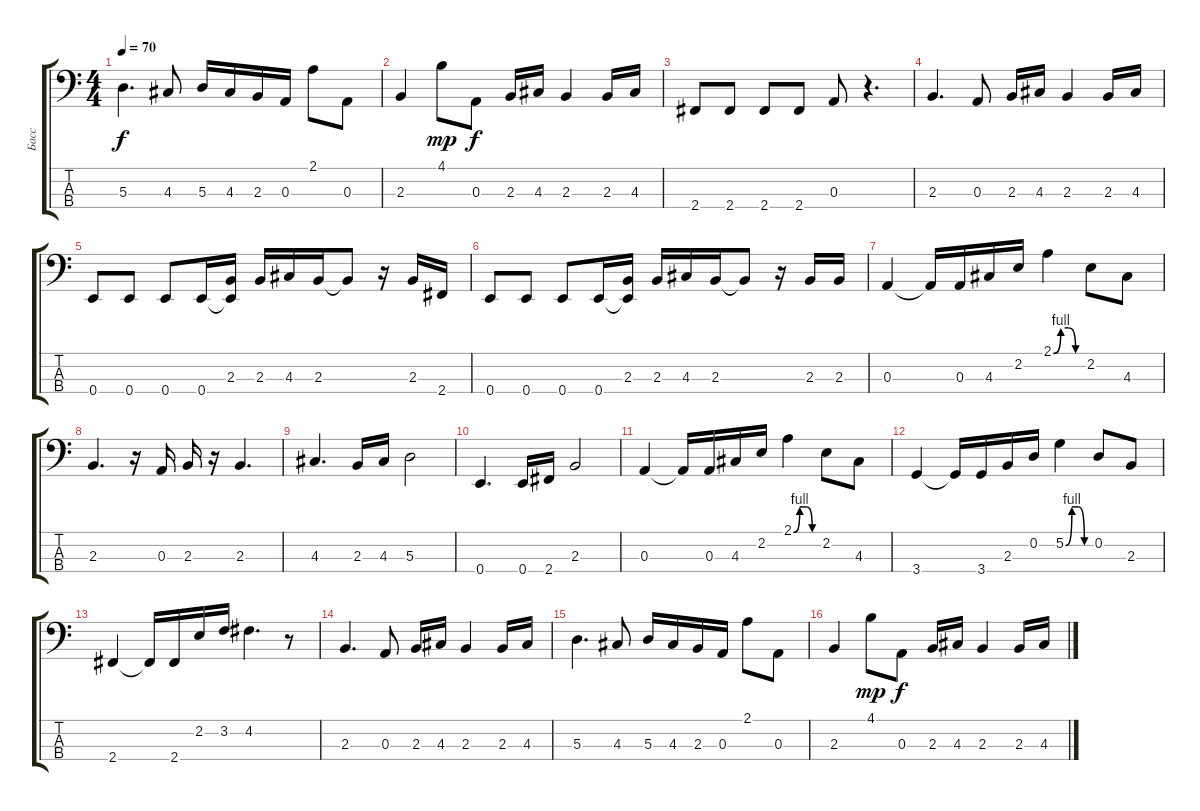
\track ("Басс" "Басс") {instrument electricbassfinger}
\staff {score tabs}
\tuning (G2 D2 A1 E1) {hide}
\ts (4 4)
\tempo 70
\clef f4
\ks c
5.3.4{d dy f} 4.3.8 5.3.16 4.3.16 2.3.16 0.3.16 2.1.8 0.3.8 |
2.3.4 4.1.8{dy mp} 0.3.8{dy f} 2.3.16 4.3.16 2.3.4 2.3.16 4.3.16 |
2.4.8 2.4.8 2.4.8 2.4.8 0.3.8 r.4{d} |
2.3.4{d} 0.3.8 2.3.16 4.3.16 2.3.4 2.3.16 4.3.16 |
0.4.8 0.4.8 0.4.8 0.4.16 (2.3 0.4{t}).16 2.3.16 4.3.16 2.3.16 2.3{t}.8 r.16 2.3.16 2.4.16 |
0.4.8 0.4.8 0.4.8 0.4.16 (2.3 0.4{t}).16 2.3.16 4.3.16 2.3.16 2.3{t}.8 r.16 2.3.16 2.3.16 |
0.3.4 0.3{t}.16 0.3.16 4.3.16 2.2.16 2.1{be (custom 0 0 15 4 30 4 45 0 60 0)}.4 2.2.8 4.3.8 |
2.3.4{d} r.16 0.3.16 2.3.16 r.16 2.3.4{d} |
4.3.4{d} 2.3.16 4.3.16 5.3.2 |
0.4.4{d} 0.4.16 2.4.16 2.3.2 |
0.3.4 0.3{t}.16 0.3.16 4.3.16 2.2.16 2.1{be (custom 0 0 15 4 30 4 45 0 60 0)}.4 2.2.8 4.3.8 |
3.4.4 3.4{t}.16 3.4.16 2.3.16 0.2.16 5.2{be (custom 0 0 15 4 30 4 45 0 60 0)}.4 0.2.8 2.3.8 |
2.4.4 2.4{t}.16 2.4.16 2.2.16 3.2.16 4.2.4{d} r.8 |
2.3.4{d} 0.3.8 2.3.16 4.3.16 2.3.4 2.3.16 4.3.16 |
5.3.4{d} 4.3.8 5.3.16 4.3.16 2.3.16 0.3.16 2.1.8 0.3.8 |
2.3.4 4.1.8{dy mp} 0.3.8{dy f} 2.3.16 4.3.16 2.3.4 2.3.16 4.3.16
